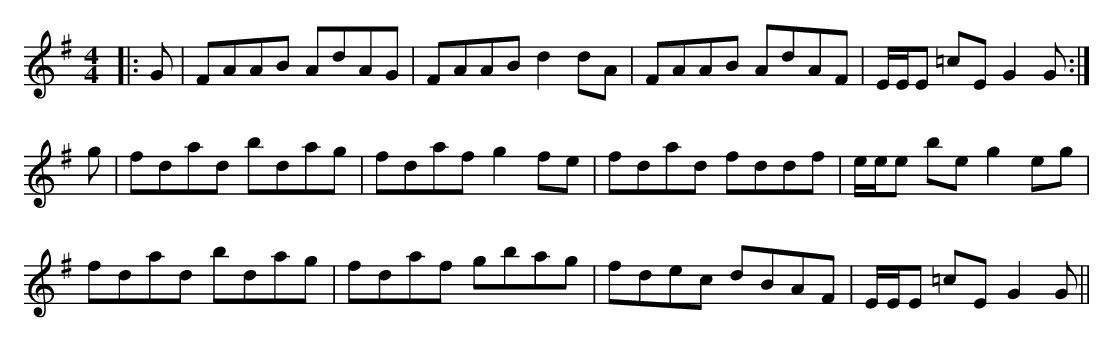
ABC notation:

X:1
M:4/4
K:Dmix
|:G|FAAB AdAG|FAAB d2dA|FAAB AdAF|E/E/E =cE G2G:|
g|fdad bdag|fdaf g2fe|fdad fddf|e/e/e be g2eg|
fdad bdag|fdaf gbag|fdec dBAF|E/E/E =cE G2G||
